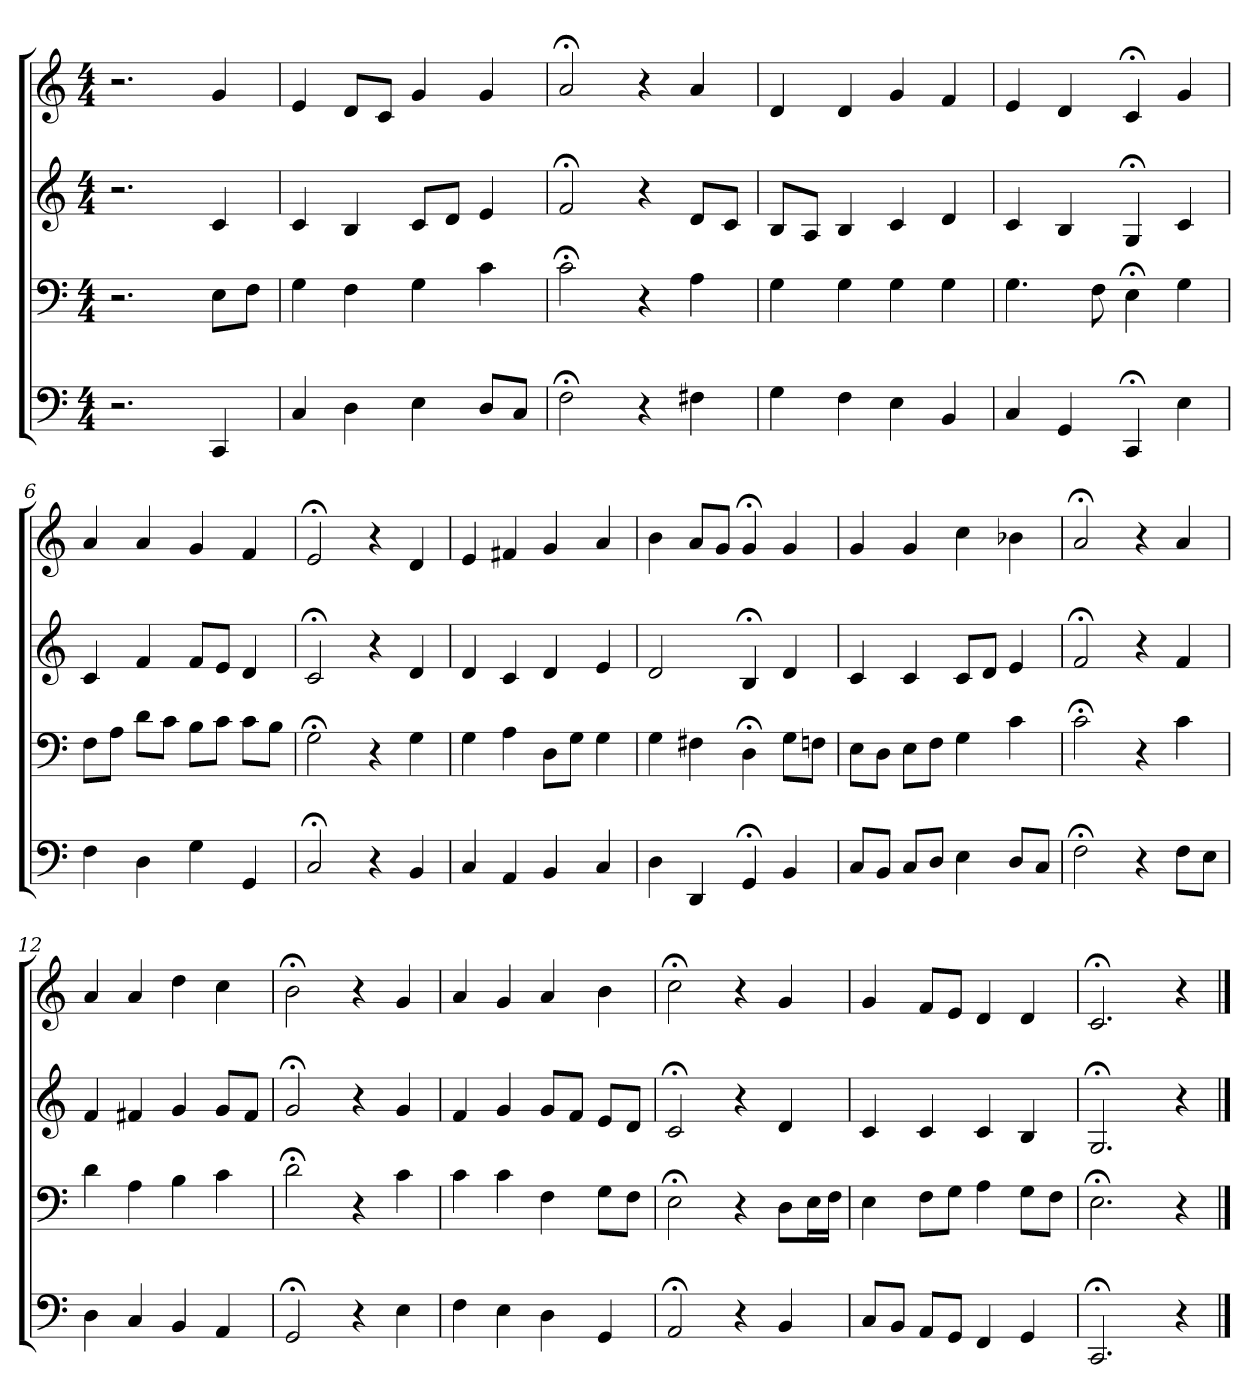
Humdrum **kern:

**kern	**kern	**kern	**kern
*part4	*part3	*part2	*part1
*staff4	*staff3	*staff2	*staff1
*clefF4	*clefF4	*clefG2	*clefG2
*k[]	*k[]	*k[]	*k[]
*C:	*C:	*C:	*C:
*M4/4	*M4/4	*M4/4	*M4/4
=1	=1	=1	=1
2.r	2.r	2.r	2.r
4CC	8E\L	4c	4g
.	8F\J	.	.
=2	=2	=2	=2
4C	4G	4c	4e
4D	4F	4B	8d/L
.	.	.	8c/J
4E	4G	8c/L	4g
.	.	8d/J	.
8D/L	4c	4e	4g
8C/J	.	.	.
=3	=3	=3	=3
2F;<	2c;<	2f;<	2a;<
4r	4r	4r	4r
4F#X	4A	8d/L	4a
.	.	8c/J	.
=4	=4	=4	=4
4G	4G	8B/L	4d
.	.	8A/J	.
4F	4G	4B	4d
4E	4G	4c	4g
4BB	4G	4d	4f
=5	=5	=5	=5
4C	4.G	4c	4e
4GG	.	4B	4d
.	8F	.	.
4CC;<	4E;<	4G;<	4c;<
4E	4G	4c	4g
=6	=6	=6	=6
4F	8F\L	4c	4a
.	8A\J	.	.
4D	8d\L	4f	4a
.	8c\J	.	.
4G	8B\L	8f/L	4g
.	8c\J	8e/J	.
4GG	8c\L	4d	4f
.	8B\J	.	.
=7	=7	=7	=7
2C;<	2G;<	2c;<	2e;<
4r	4r	4r	4r
4BB	4G	4d	4d
=8	=8	=8	=8
4C	4G	4d	4e
4AA	4A	4c	4f#X
4BB	8D\L	4d	4g
.	8G\J	.	.
4C	4G	4e	4a
=9	=9	=9	=9
4D	4G	2d	4b
4DD	4F#X	.	8a/L
.	.	.	8g/J
4GG;<	4D;<	4B;<	4g;<
4BB	8G\L	4d	4g
.	8Fn\J	.	.
=10	=10	=10	=10
8C/L	8E\L	4c	4g
8BB/J	8D\J	.	.
8C/L	8E\L	4c	4g
8D/J	8F\J	.	.
4E	4G	8c/L	4cc
.	.	8d/J	.
8D/L	4c	4e	4b-X
8C/J	.	.	.
=11	=11	=11	=11
2F;<	2c;<	2f;<	2a;<
4r	4r	4r	4r
8F\L	4c	4f	4a
8E\J	.	.	.
=12	=12	=12	=12
4D	4d	4f	4a
4C	4A	4f#X	4a
4BB	4B	4g	4dd
4AA	4c	8g/L	4cc
.	.	8f#/J	.
=13	=13	=13	=13
2GG;<	2d;<	2g;<	2b;<
4r	4r	4r	4r
4E	4c	4g	4g
=14	=14	=14	=14
4F	4c	4f	4a
4E	4c	4g	4g
4D	4F	8g/L	4a
.	.	8f/J	.
4GG	8G\L	8e/L	4b
.	8F\J	8d/J	.
=15	=15	=15	=15
2AA;<	2E;<	2c;<	2cc;<
4r	4r	4r	4r
4BB	8D\L	4d	4g
.	16E\L	.	.
.	16F\JJ	.	.
=16	=16	=16	=16
8C/L	4E	4c	4g
8BB/J	.	.	.
8AA/L	8F\L	4c	8f/L
8GG/J	8G\J	.	8e/J
4FF	4A	4c	4d
4GG	8G\L	4B	4d
.	8F\J	.	.
=17	=17	=17	=17
2.CC;<	2.E;<	2.G;<	2.c;<
4r	4r	4r	4r
==	==	==	==
*-	*-	*-	*-
